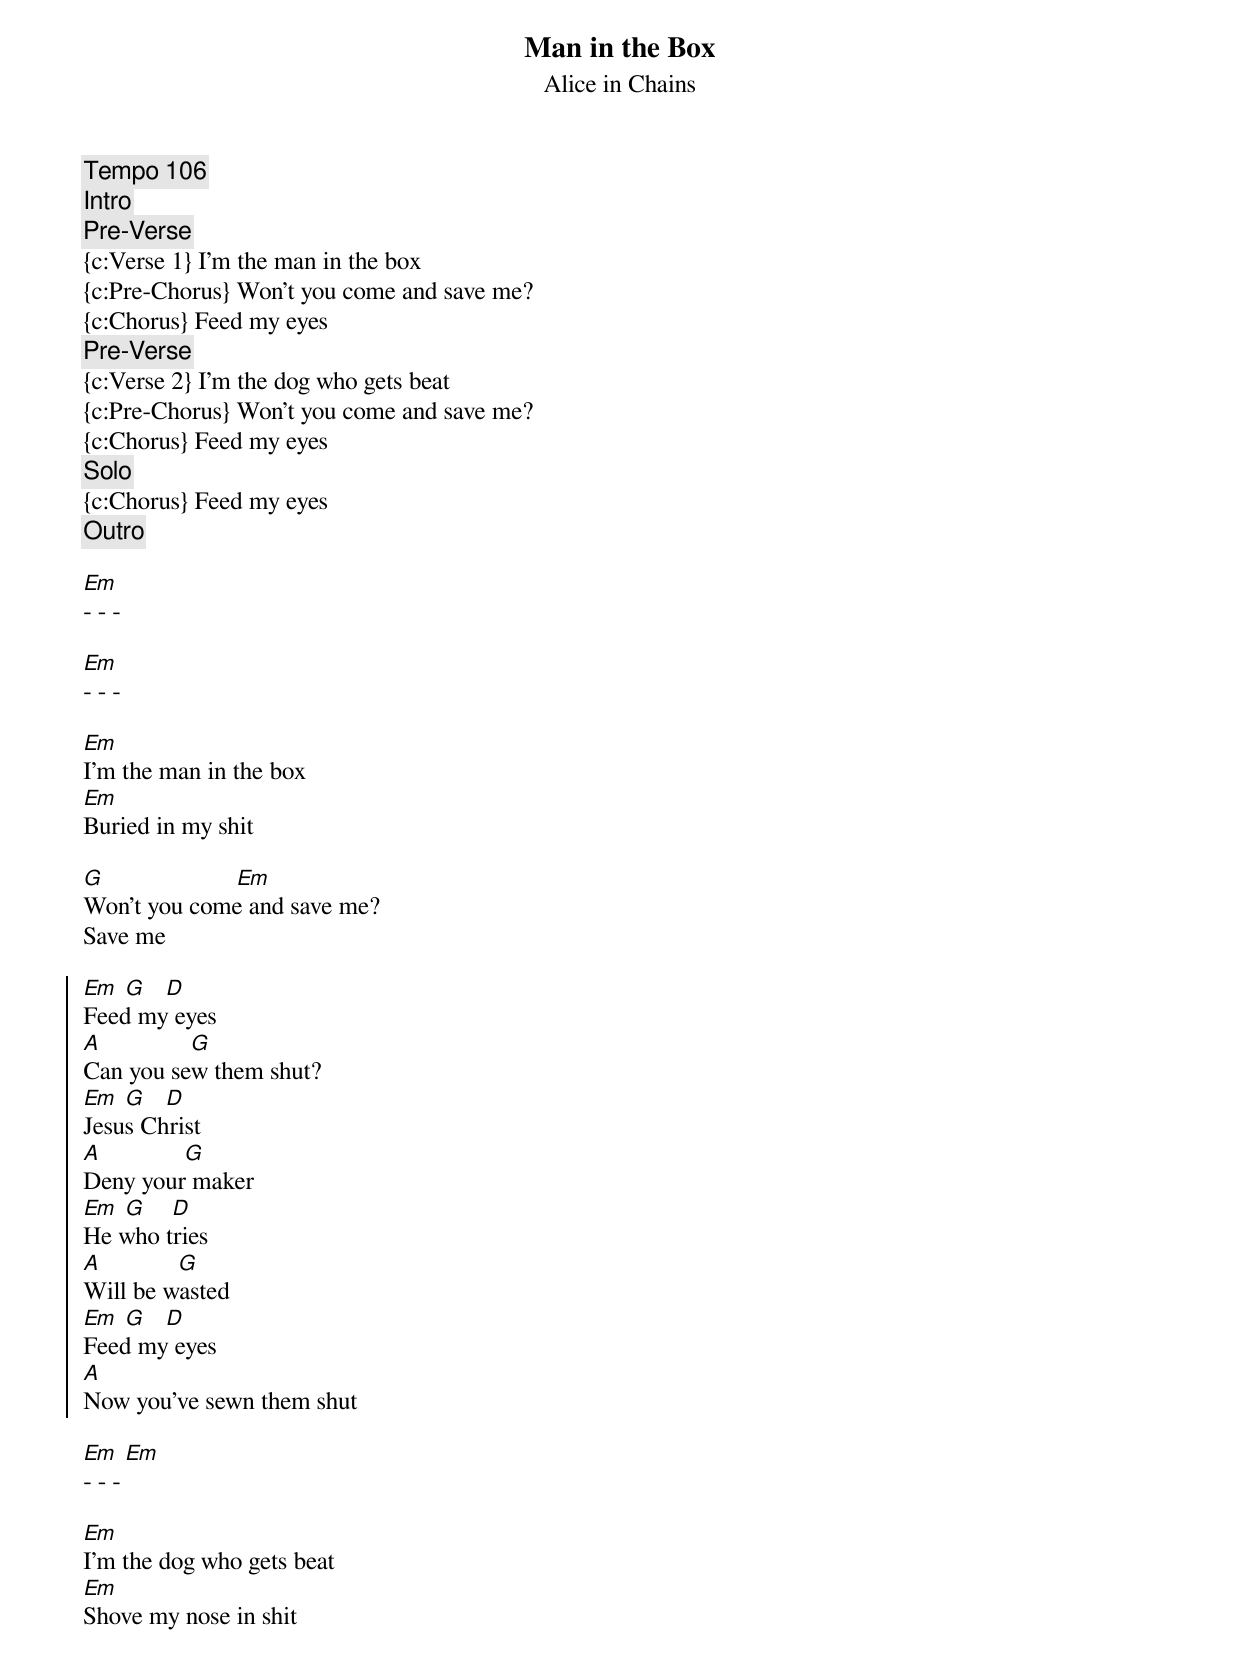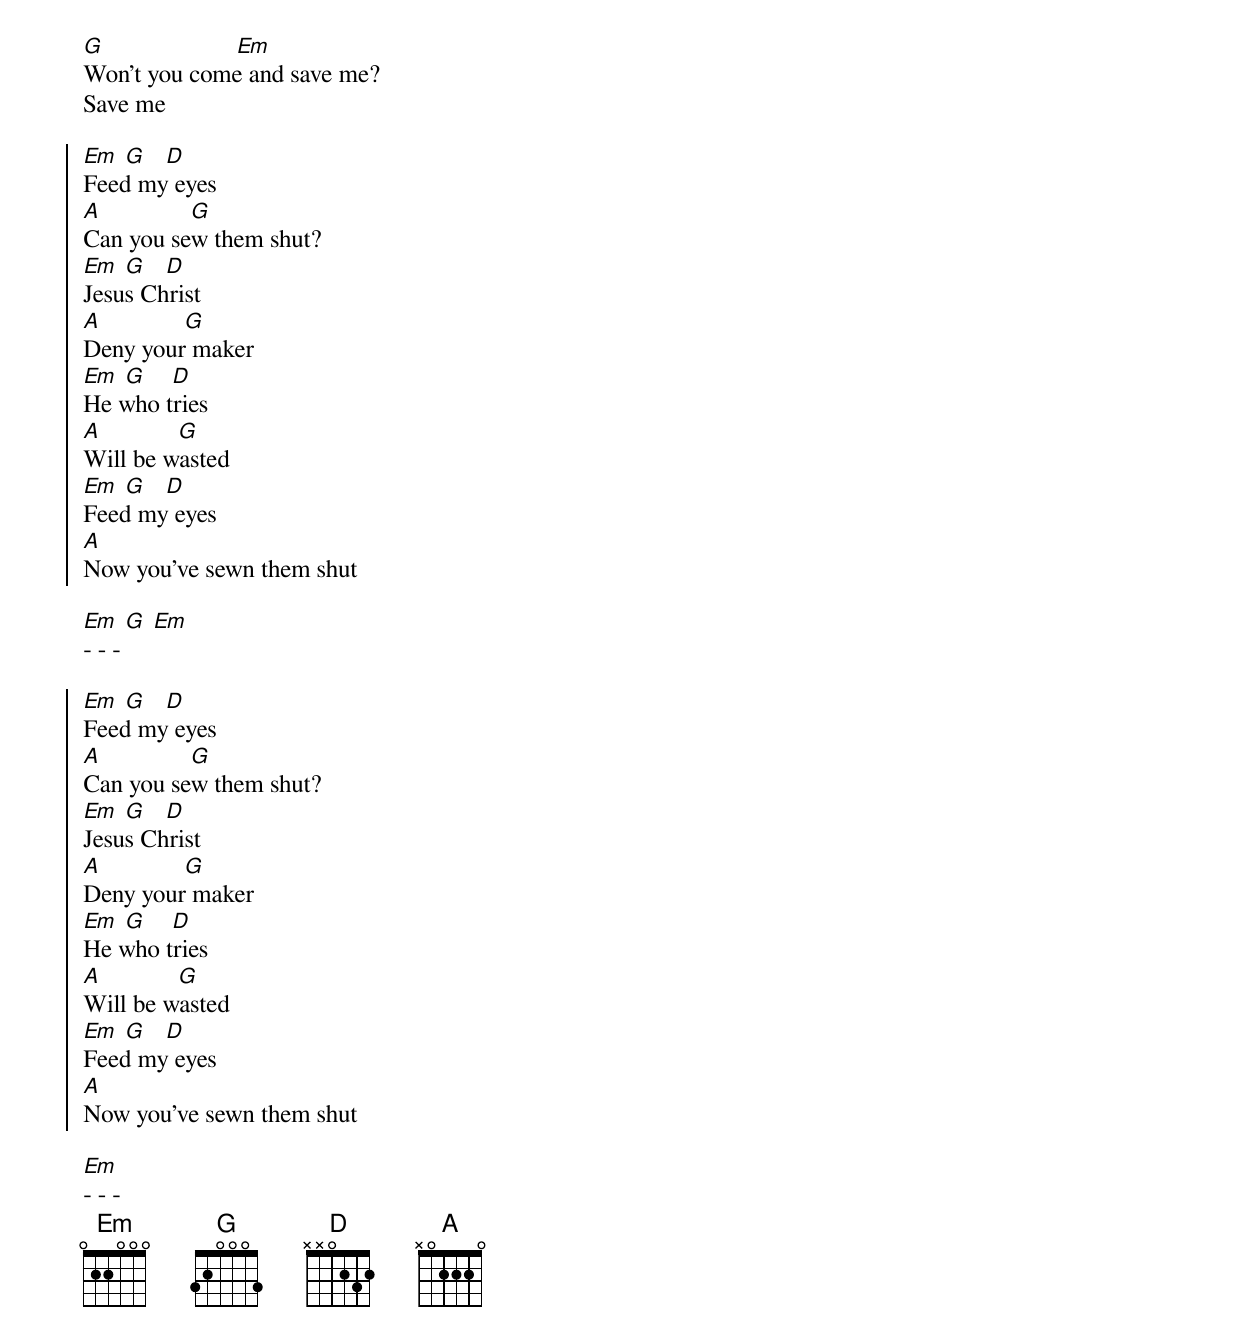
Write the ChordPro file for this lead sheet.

{t: Man in the Box}
{st: Alice in Chains}
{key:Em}
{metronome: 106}
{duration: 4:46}
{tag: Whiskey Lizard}

{c:Tempo 106}
{c:Intro}
{c:Pre-Verse}
{c:Verse 1} I'm the man in the box
{c:Pre-Chorus} Won't you come and save me?
{c:Chorus} Feed my eyes
{c:Pre-Verse}
{c:Verse 2} I'm the dog who gets beat
{c:Pre-Chorus} Won't you come and save me?
{c:Chorus} Feed my eyes
{c:Solo}
{c:Chorus} Feed my eyes
{c:Outro}

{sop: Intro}
[Em]
- - -
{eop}

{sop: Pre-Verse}
[Em]
- - -
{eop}

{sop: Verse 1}
[Em]
I'm the man in the box
[Em]
Buried in my shit
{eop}

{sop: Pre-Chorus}
[G]                     [Em]
Won't you come and save me?
Save me
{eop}

{soc}
[Em] [G]   [D]
Feed my eyes
[A]              [G]
Can you sew them shut?
[Em] [G]   [D]
Jesus Christ
[A]             [G]
Deny your maker
[Em] [G]    [D]
He who tries
[A]            [G]
Will be wasted
[Em] [G]   [D]
Feed my eyes
[A]
Now you've sewn them shut
{eoc}

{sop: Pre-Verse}
[Em] [Em]
- - -
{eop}

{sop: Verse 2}
[Em]
I'm the dog who gets beat
[Em]
Shove my nose in shit
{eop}

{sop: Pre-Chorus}
[G]                     [Em]
Won't you come and save me?
Save me
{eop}

{soc}
[Em] [G]   [D]
Feed my eyes
[A]              [G]
Can you sew them shut?
[Em] [G]   [D]
Jesus Christ
[A]             [G]
Deny your maker
[Em] [G]    [D]
He who tries
[A]            [G]
Will be wasted
[Em] [G]   [D]
Feed my eyes
[A]
Now you've sewn them shut
{eoc}

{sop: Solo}
[Em] [G] [Em]
- - -
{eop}

{soc}
[Em] [G]   [D]
Feed my eyes
[A]              [G]
Can you sew them shut?
[Em] [G]   [D]
Jesus Christ
[A]             [G]
Deny your maker
[Em] [G]    [D]
He who tries
[A]            [G]
Will be wasted
[Em] [G]   [D]
Feed my eyes
[A]
Now you've sewn them shut
{eoc}

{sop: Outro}
[Em]
- - -
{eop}
